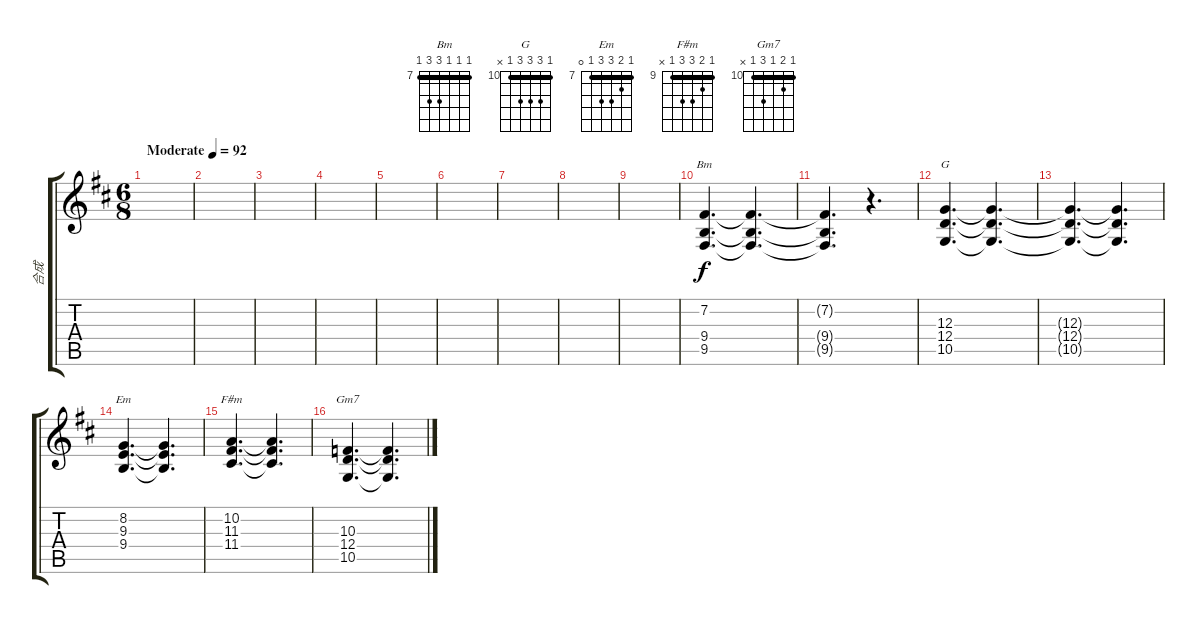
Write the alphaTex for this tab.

\track ("合成" "合成") {instrument stringensemble1}
\staff {score tabs}
\tuning (E4 B3 G3 D3 A2 E2) {hide}
\chord ("Bm" 7 7 7 9 9 7) {firstfret 7 barre 7}
\chord ("G" 10 12 12 12 10 x) {firstfret 10 barre 10}
\chord ("Em" 7 8 9 9 7 0) {firstfret 7 barre 7}
\chord ("F#m" 9 10 11 11 9 x) {firstfret 9 barre 9}
\chord ("Gm7" 10 11 10 12 10 x) {firstfret 10 barre 10}
\ts (6 8)
\tempo (92 "Moderate")
\clef g2
\ks d
|
|
|
|
|
|
|
|
|
(7.2 9.4 9.5).4{d ch "Bm"} (7.2{t} 9.4{t} 9.5{t}).4{d} |
(7.2{t} 9.4{t} 9.5{t}).4{d} r.4{d} |
(12.3 12.4 10.5).4{d ch "G"} (12.3{t} 12.4{t} 10.5{t}).4{d} |
(12.3{t} 12.4{t} 10.5{t}).4{d} (12.3{t} 12.4{t} 10.5{t}).4{d} |
(8.2 9.3 9.4).4{d ch "Em"} (8.2{t} 9.3{t} 9.4{t}).4{d} |
(10.2 11.3 11.4).4{d ch "F#m"} (10.2{t} 11.3{t} 11.4{t}).4{d} |
(10.3 12.4 10.5).4{d ch "Gm7"} (10.3{t} 12.4{t} 10.5{t}).4{d}
